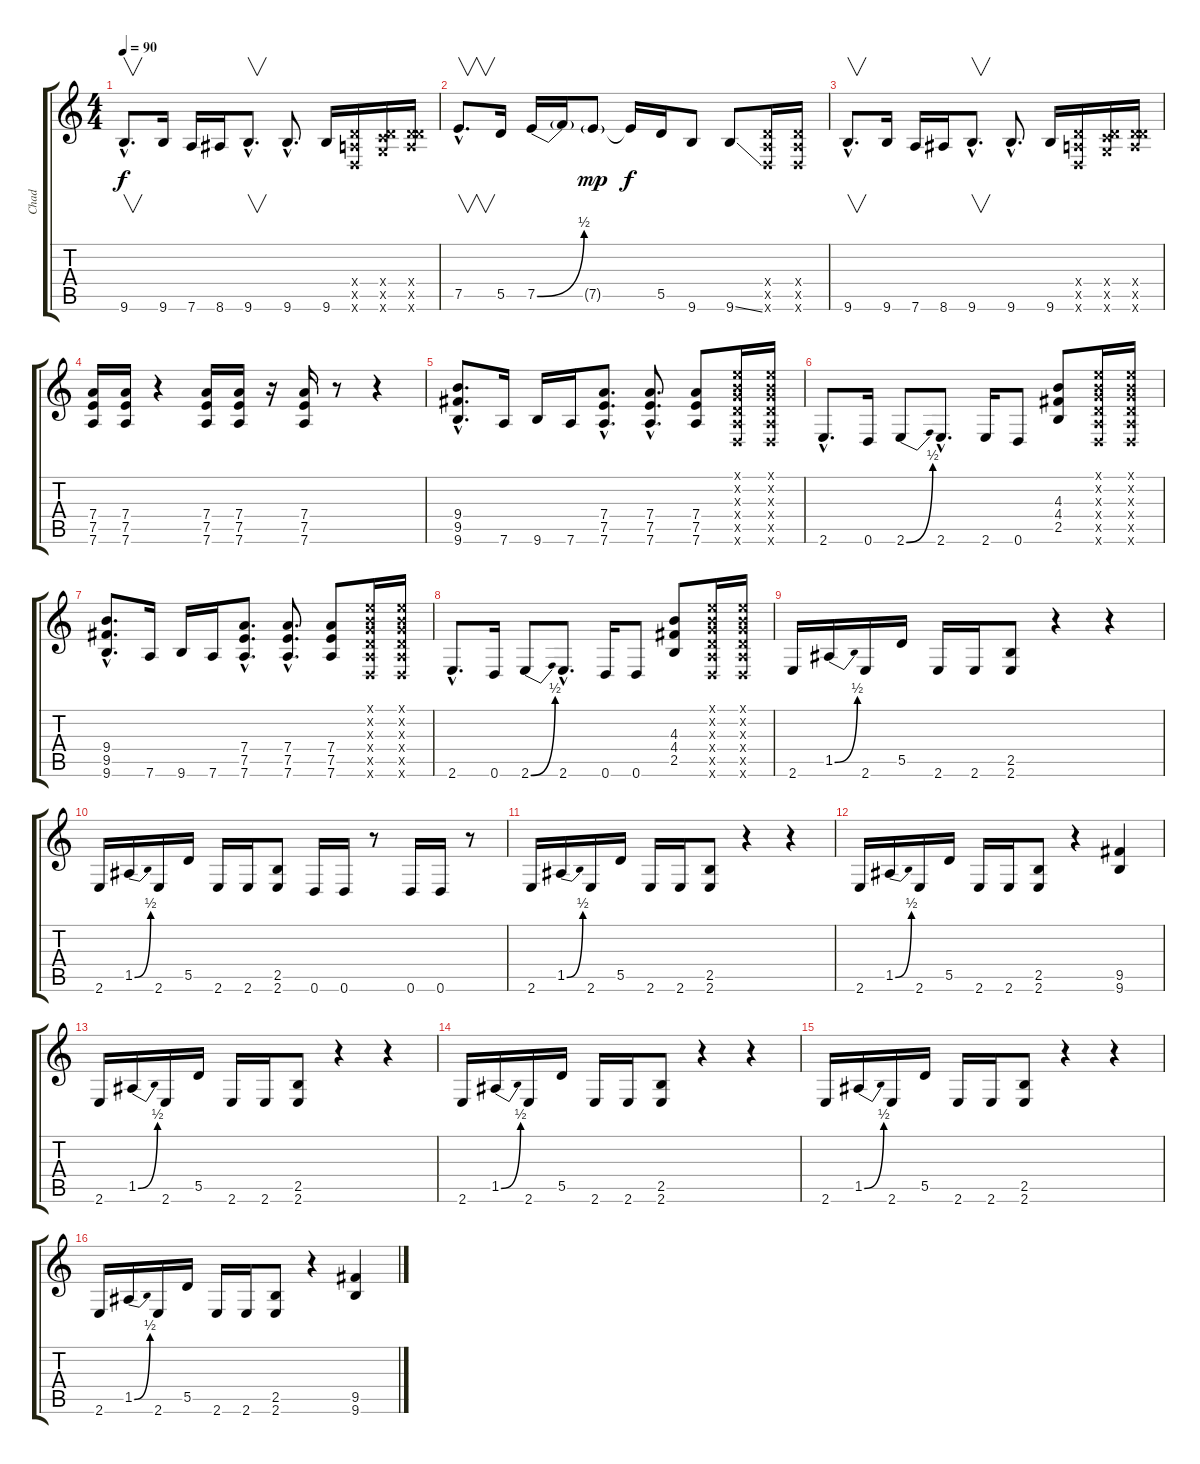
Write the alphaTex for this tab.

\track ("Chad" "Chad") {instrument overdrivenguitar}
\staff {score tabs}
\tuning (E4 B3 G3 D3 A2 D2) {hide}
\ts (4 4)
\tempo 90
\clef g2
\ks c
9.6{hac}.8{v d dy f instrument overdrivenguitar} 9.6.16 7.6.16 8.6.16 9.6{hac}.8{v d} 9.6{hac}.8{d} 9.6.16 (0.4{x} 0.5{x} 0.6{x}).16 (0.4{x} 3.5{x} 5.6{x}).16 (0.4{x} 5.5{x} 7.6{x}).16 |
7.5{hac}.8{v d} 5.5.16 7.5{be (bend 0 0 60 2)}.16 7.5{t}.16 7.5{g}.8{dy mp} 7.5{t}.16{dy f} 5.5.16 9.6.8 9.6{ss}.8 (0.4{x} 0.5{x} 0.6{x}).16 (0.4{x} 0.5{x} 0.6{x}).16 |
9.6{hac}.8{v d} 9.6.16 7.6.16 8.6.16 9.6{hac}.8{v d} 9.6{hac}.8{d} 9.6.16 (0.4{x} 0.5{x} 0.6{x}).16 (0.4{x} 3.5{x} 5.6{x}).16 (0.4{x} 5.5{x} 7.6{x}).16 |
(7.4 7.5 7.6).16 (7.4 7.5 7.6).16 r.4 (7.4 7.5 7.6).16 (7.4 7.5 7.6).16 r.16 (7.4 7.5 7.6).16 r.8 r.4 |
(9.4{hac} 9.5{hac} 9.6{hac}).8{d} 7.6.16 9.6.16 7.6.16 (7.4{hac} 7.5{hac} 7.6{hac}).8{d} (7.4{hac} 7.5{hac} 7.6{hac}).8{d} (7.4 7.5 7.6).8 (0.1{x} 0.2{x} 0.3{x} 0.4{x} 0.5{x} 0.6{x}).16 (0.1{x} 0.2{x} 0.3{x} 0.4{x} 0.5{x} 0.6{x}).16 |
2.6{hac}.8{d} 0.6.16 2.6{be (bend 0 0 60 2)}.8 2.6{hac}.8{d} 2.6.16 0.6.8 (4.3 4.4 2.5).8 (0.1{x} 0.2{x} 0.3{x} 0.4{x} 0.5{x} 0.6{x}).16 (0.1{x} 0.2{x} 0.3{x} 0.4{x} 0.5{x} 0.6{x}).16 |
(9.4{hac} 9.5{hac} 9.6{hac}).8{d} 7.6.16 9.6.16 7.6.16 (7.4{hac} 7.5{hac} 7.6{hac}).8{d} (7.4{hac} 7.5{hac} 7.6{hac}).8{d} (7.4 7.5 7.6).8 (0.1{x} 0.2{x} 0.3{x} 0.4{x} 0.5{x} 0.6{x}).16 (0.1{x} 0.2{x} 0.3{x} 0.4{x} 0.5{x} 0.6{x}).16 |
2.6{hac}.8{d} 0.6.16 2.6{be (bend 0 0 60 2)}.8 2.6{hac}.8{d} 0.6.16 0.6.8 (4.3 4.4 2.5).8 (0.1{x} 0.2{x} 0.3{x} 0.4{x} 0.5{x} 0.6{x}).16 (0.1{x} 0.2{x} 0.3{x} 0.4{x} 0.5{x} 0.6{x}).16 |
2.6.16 1.5{be (bend 0 0 60 2)}.16 2.6.16 5.5.16 2.6.16 2.6.16 (2.5 2.6).8 r.4 r.4 |
2.6.16 1.5{be (bend 0 0 60 2)}.16 2.6.16 5.5.16 2.6.16 2.6.16 (2.5 2.6).8 0.6.16 0.6.16 r.8 0.6.16 0.6.16 r.8 |
2.6.16 1.5{be (bend 0 0 60 2)}.16 2.6.16 5.5.16 2.6.16 2.6.16 (2.5 2.6).8 r.4 r.4 |
2.6.16 1.5{be (bend 0 0 60 2)}.16 2.6.16 5.5.16 2.6.16 2.6.16 (2.5 2.6).8 r.4 (9.5 9.6).4 |
2.6.16 1.5{be (bend 0 0 60 2)}.16 2.6.16 5.5.16 2.6.16 2.6.16 (2.5 2.6).8 r.4 r.4 |
2.6.16 1.5{be (bend 0 0 60 2)}.16 2.6.16 5.5.16 2.6.16 2.6.16 (2.5 2.6).8 r.4 r.4 |
2.6.16 1.5{be (bend 0 0 60 2)}.16 2.6.16 5.5.16 2.6.16 2.6.16 (2.5 2.6).8 r.4 r.4 |
2.6.16 1.5{be (bend 0 0 60 2)}.16 2.6.16 5.5.16 2.6.16 2.6.16 (2.5 2.6).8 r.4 (9.5 9.6).4
